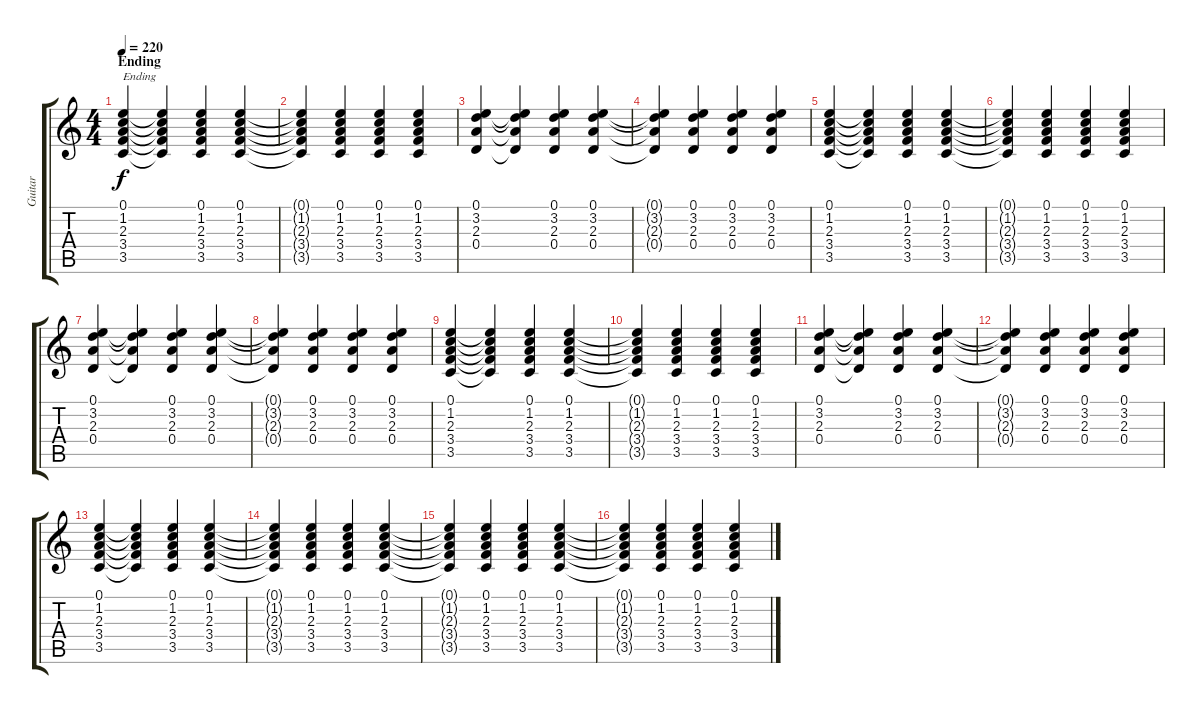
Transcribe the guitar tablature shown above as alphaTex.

\track ("Guitar" "Guitar") {instrument acousticguitarsteel}
\staff {score tabs}
\tuning (E4 B3 G3 D3 A2 E2) {hide}
\ts (4 4)
\section ("" "Ending")
\tempo 220
\clef g2
\ks c
(0.1 1.2 2.3 3.4 3.5).4{txt "Ending" dy f} (0.1{t} 1.2{t} 2.3{t} 3.4{t} 3.5{t}).4 (0.1 1.2 2.3 3.4 3.5).4 (0.1 1.2 2.3 3.4 3.5).4 |
(0.1{t} 1.2{t} 2.3{t} 3.4{t} 3.5{t}).4 (0.1 1.2 2.3 3.4 3.5).4 (0.1 1.2 2.3 3.4 3.5).4 (0.1 1.2 2.3 3.4 3.5).4 |
(0.1 3.2 2.3 0.4).4 (0.1{t} 3.2{t} 2.3{t} 0.4{t}).4 (0.1 3.2 2.3 0.4).4 (0.1 3.2 2.3 0.4).4 |
(0.1{t} 3.2{t} 2.3{t} 0.4{t}).4 (0.1 3.2 2.3 0.4).4 (0.1 3.2 2.3 0.4).4 (0.1 3.2 2.3 0.4).4 |
(0.1 1.2 2.3 3.4 3.5).4 (0.1{t} 1.2{t} 2.3{t} 3.4{t} 3.5{t}).4 (0.1 1.2 2.3 3.4 3.5).4 (0.1 1.2 2.3 3.4 3.5).4 |
(0.1{t} 1.2{t} 2.3{t} 3.4{t} 3.5{t}).4 (0.1 1.2 2.3 3.4 3.5).4 (0.1 1.2 2.3 3.4 3.5).4 (0.1 1.2 2.3 3.4 3.5).4 |
(0.1 3.2 2.3 0.4).4 (0.1{t} 3.2{t} 2.3{t} 0.4{t}).4 (0.1 3.2 2.3 0.4).4 (0.1 3.2 2.3 0.4).4 |
(0.1{t} 3.2{t} 2.3{t} 0.4{t}).4 (0.1 3.2 2.3 0.4).4 (0.1 3.2 2.3 0.4).4 (0.1 3.2 2.3 0.4).4 |
(0.1 1.2 2.3 3.4 3.5).4 (0.1{t} 1.2{t} 2.3{t} 3.4{t} 3.5{t}).4 (0.1 1.2 2.3 3.4 3.5).4 (0.1 1.2 2.3 3.4 3.5).4 |
(0.1{t} 1.2{t} 2.3{t} 3.4{t} 3.5{t}).4 (0.1 1.2 2.3 3.4 3.5).4 (0.1 1.2 2.3 3.4 3.5).4 (0.1 1.2 2.3 3.4 3.5).4 |
(0.1 3.2 2.3 0.4).4 (0.1{t} 3.2{t} 2.3{t} 0.4{t}).4 (0.1 3.2 2.3 0.4).4 (0.1 3.2 2.3 0.4).4 |
(0.1{t} 3.2{t} 2.3{t} 0.4{t}).4 (0.1 3.2 2.3 0.4).4 (0.1 3.2 2.3 0.4).4 (0.1 3.2 2.3 0.4).4 |
(0.1 1.2 2.3 3.4 3.5).4 (0.1{t} 1.2{t} 2.3{t} 3.4{t} 3.5{t}).4 (0.1 1.2 2.3 3.4 3.5).4 (0.1 1.2 2.3 3.4 3.5).4 |
(0.1{t} 1.2{t} 2.3{t} 3.4{t} 3.5{t}).4 (0.1 1.2 2.3 3.4 3.5).4 (0.1 1.2 2.3 3.4 3.5).4 (0.1 1.2 2.3 3.4 3.5).4 |
(0.1{t} 1.2{t} 2.3{t} 3.4{t} 3.5{t}).4 (0.1 1.2 2.3 3.4 3.5).4 (0.1 1.2 2.3 3.4 3.5).4 (0.1 1.2 2.3 3.4 3.5).4 |
(0.1{t} 1.2{t} 2.3{t} 3.4{t} 3.5{t}).4 (0.1 1.2 2.3 3.4 3.5).4 (0.1 1.2 2.3 3.4 3.5).4 (0.1 1.2 2.3 3.4 3.5).4
